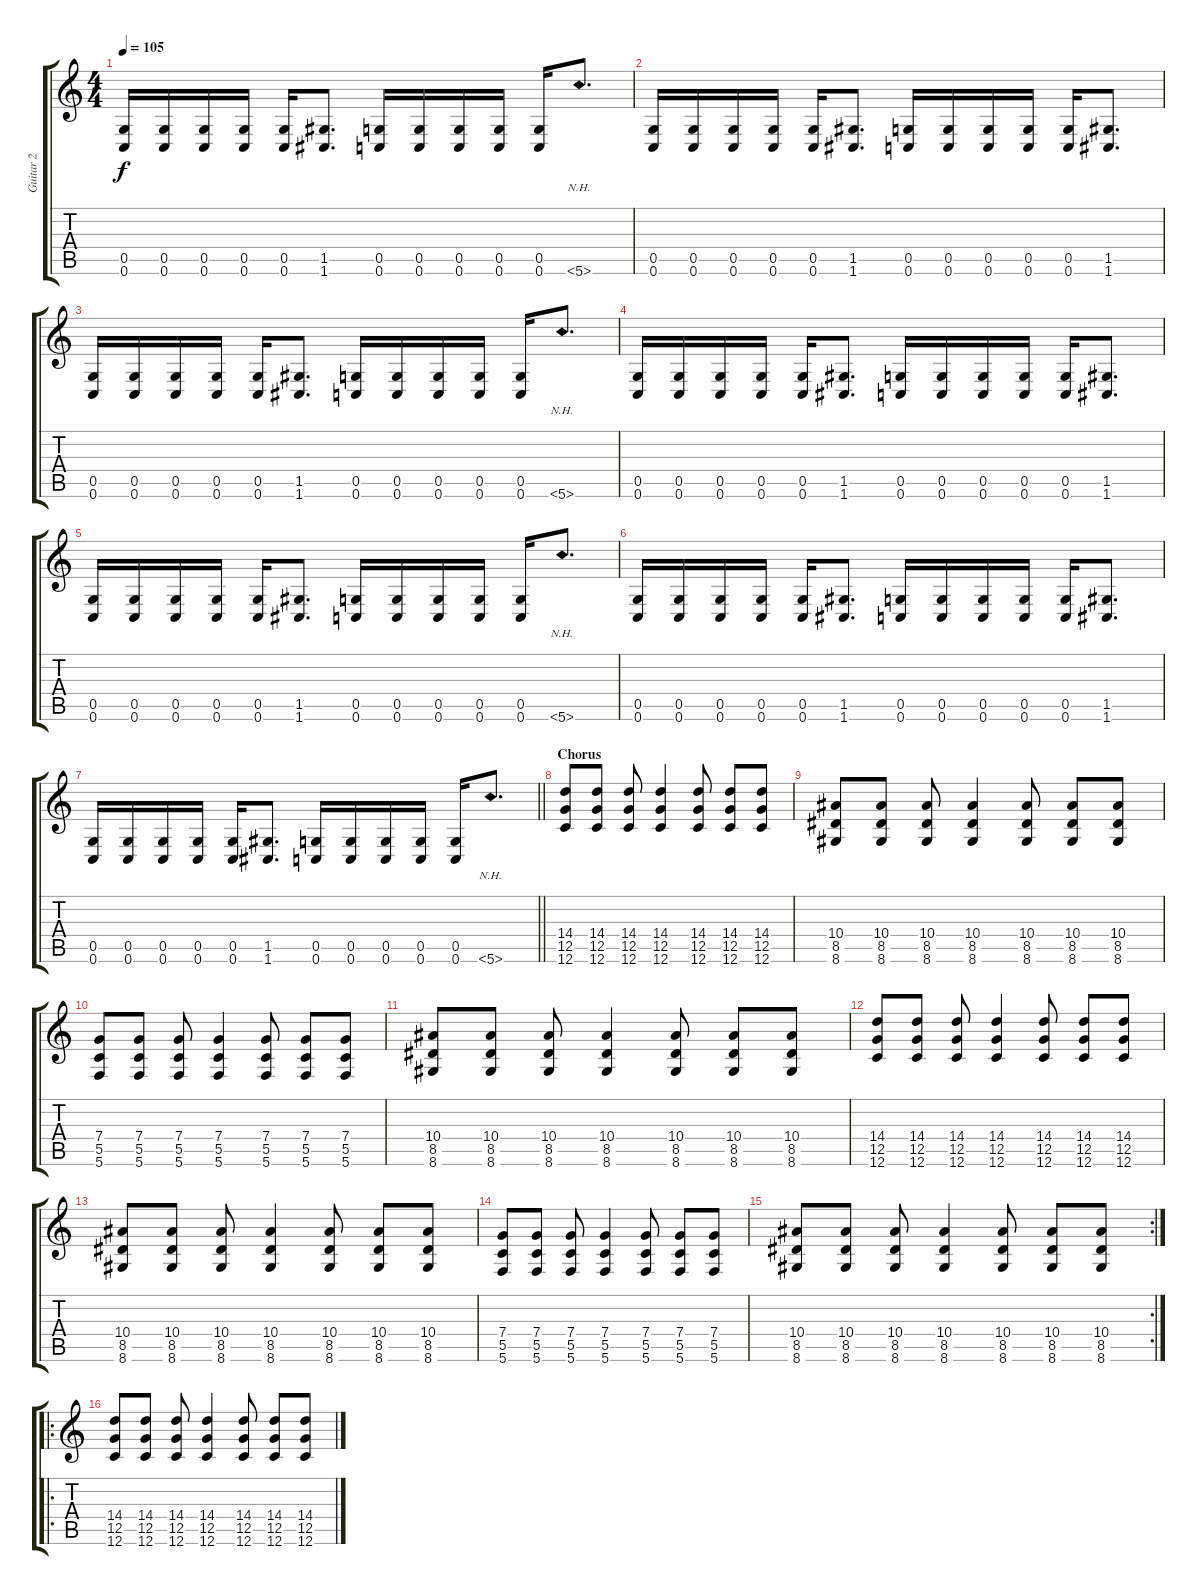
\track ("Guitar 2" "Guitar 2") {instrument distortionguitar}
\staff {score tabs}
\tuning (D4 A3 F3 C3 G2 C2) {hide}
\ts (4 4)
\tempo 105
\clef g2
\ks c
(0.5 0.6).16{dy f} (0.5 0.6).16 (0.5 0.6).16 (0.5 0.6).16 (0.5 0.6).16 (1.5 1.6).8{d} (0.5 0.6).16 (0.5 0.6).16 (0.5 0.6).16 (0.5 0.6).16 (0.5 0.6).16 5.6{nh}.8{d} |
(0.5 0.6).16 (0.5 0.6).16 (0.5 0.6).16 (0.5 0.6).16 (0.5 0.6).16 (1.5 1.6).8{d} (0.5 0.6).16 (0.5 0.6).16 (0.5 0.6).16 (0.5 0.6).16 (0.5 0.6).16 (1.5 1.6).8{d} |
(0.5 0.6).16 (0.5 0.6).16 (0.5 0.6).16 (0.5 0.6).16 (0.5 0.6).16 (1.5 1.6).8{d} (0.5 0.6).16 (0.5 0.6).16 (0.5 0.6).16 (0.5 0.6).16 (0.5 0.6).16 5.6{nh}.8{d} |
(0.5 0.6).16 (0.5 0.6).16 (0.5 0.6).16 (0.5 0.6).16 (0.5 0.6).16 (1.5 1.6).8{d} (0.5 0.6).16 (0.5 0.6).16 (0.5 0.6).16 (0.5 0.6).16 (0.5 0.6).16 (1.5 1.6).8{d} |
(0.5 0.6).16 (0.5 0.6).16 (0.5 0.6).16 (0.5 0.6).16 (0.5 0.6).16 (1.5 1.6).8{d} (0.5 0.6).16 (0.5 0.6).16 (0.5 0.6).16 (0.5 0.6).16 (0.5 0.6).16 5.6{nh}.8{d} |
(0.5 0.6).16 (0.5 0.6).16 (0.5 0.6).16 (0.5 0.6).16 (0.5 0.6).16 (1.5 1.6).8{d} (0.5 0.6).16 (0.5 0.6).16 (0.5 0.6).16 (0.5 0.6).16 (0.5 0.6).16 (1.5 1.6).8{d} |
\barLineRight lightlight
(0.5 0.6).16 (0.5 0.6).16 (0.5 0.6).16 (0.5 0.6).16 (0.5 0.6).16 (1.5 1.6).8{d} (0.5 0.6).16 (0.5 0.6).16 (0.5 0.6).16 (0.5 0.6).16 (0.5 0.6).16 5.6{nh}.8{d} |
\section ("" "Chorus")
(14.4 12.5 12.6).8 (14.4 12.5 12.6).8 (14.4 12.5 12.6).8 (14.4 12.5 12.6).4 (14.4 12.5 12.6).8 (14.4 12.5 12.6).8 (14.4 12.5 12.6).8 |
(10.4 8.5 8.6).8 (10.4 8.5 8.6).8 (10.4 8.5 8.6).8 (10.4 8.5 8.6).4 (10.4 8.5 8.6).8 (10.4 8.5 8.6).8 (10.4 8.5 8.6).8 |
(7.4 5.5 5.6).8 (7.4 5.5 5.6).8 (7.4 5.5 5.6).8 (7.4 5.5 5.6).4 (7.4 5.5 5.6).8 (7.4 5.5 5.6).8 (7.4 5.5 5.6).8 |
(10.4 8.5 8.6).8 (10.4 8.5 8.6).8 (10.4 8.5 8.6).8 (10.4 8.5 8.6).4 (10.4 8.5 8.6).8 (10.4 8.5 8.6).8 (10.4 8.5 8.6).8 |
(14.4 12.5 12.6).8 (14.4 12.5 12.6).8 (14.4 12.5 12.6).8 (14.4 12.5 12.6).4 (14.4 12.5 12.6).8 (14.4 12.5 12.6).8 (14.4 12.5 12.6).8 |
(10.4 8.5 8.6).8 (10.4 8.5 8.6).8 (10.4 8.5 8.6).8 (10.4 8.5 8.6).4 (10.4 8.5 8.6).8 (10.4 8.5 8.6).8 (10.4 8.5 8.6).8 |
(7.4 5.5 5.6).8 (7.4 5.5 5.6).8 (7.4 5.5 5.6).8 (7.4 5.5 5.6).4 (7.4 5.5 5.6).8 (7.4 5.5 5.6).8 (7.4 5.5 5.6).8 |
\rc 2
(10.4 8.5 8.6).8 (10.4 8.5 8.6).8 (10.4 8.5 8.6).8 (10.4 8.5 8.6).4 (10.4 8.5 8.6).8 (10.4 8.5 8.6).8 (10.4 8.5 8.6).8 |
\ro
(14.4 12.5 12.6).8 (14.4 12.5 12.6).8 (14.4 12.5 12.6).8 (14.4 12.5 12.6).4 (14.4 12.5 12.6).8 (14.4 12.5 12.6).8 (14.4 12.5 12.6).8
